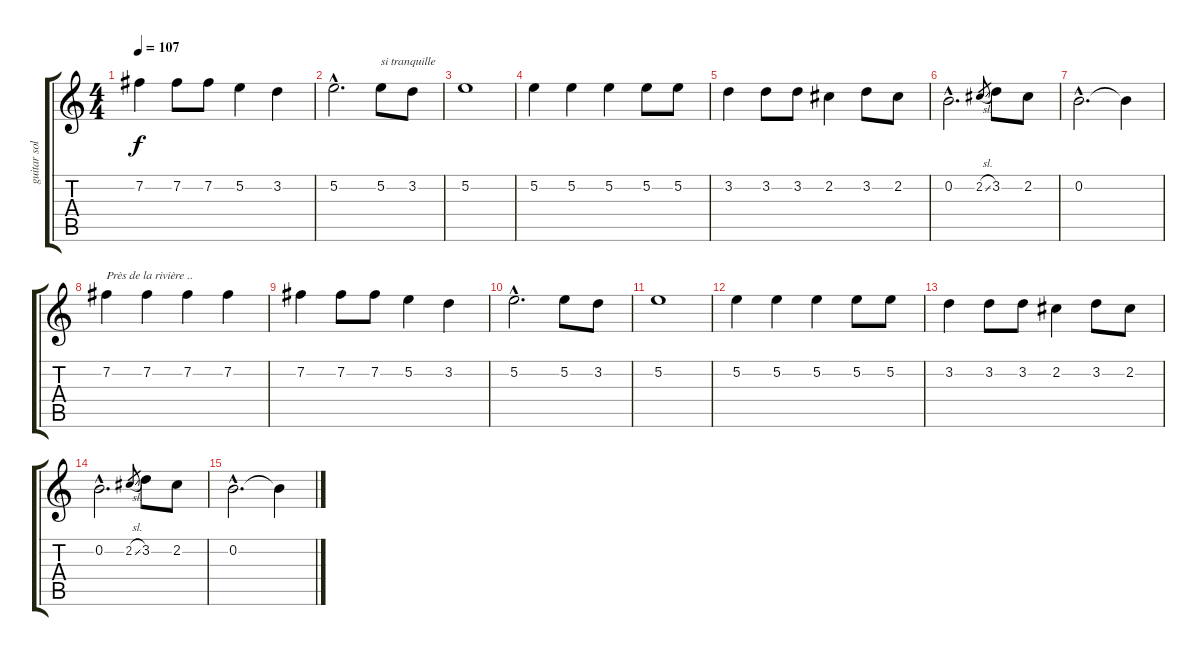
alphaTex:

\track ("guitar solo" "guitar sol") {instrument electricguitarclean}
\staff {score tabs}
\tuning (E4 B3 G3 D3 A2 E2) {hide}
\ts (4 4)
\tempo 107
\clef g2
\ks c
7.2.4{dy f} 7.2.8 7.2.8 5.2.4 3.2.4 |
5.2{hac}.2{d} 5.2.8{txt "si tranquille"} 3.2.8 |
5.2.1 |
5.2.4 5.2.4 5.2.4 5.2.8 5.2.8 |
3.2.4 3.2.8 3.2.8 2.2.4 3.2.8 2.2.8 |
0.2{hac}.2{d} 2.2{sl}.8{gr} 3.2.8 2.2.8 |
0.2{hac}.2{d} 0.2{t}.4 |
7.2.4{txt "Près de la rivière .."} 7.2.4 7.2.4 7.2.4 |
7.2.4 7.2.8 7.2.8 5.2.4 3.2.4 |
5.2{hac}.2{d} 5.2.8 3.2.8 |
5.2.1 |
5.2.4 5.2.4 5.2.4 5.2.8 5.2.8 |
3.2.4 3.2.8 3.2.8 2.2.4 3.2.8 2.2.8 |
0.2{hac}.2{d} 2.2{sl}.8{gr} 3.2.8 2.2.8 |
0.2{hac}.2{d} 0.2{t}.4
